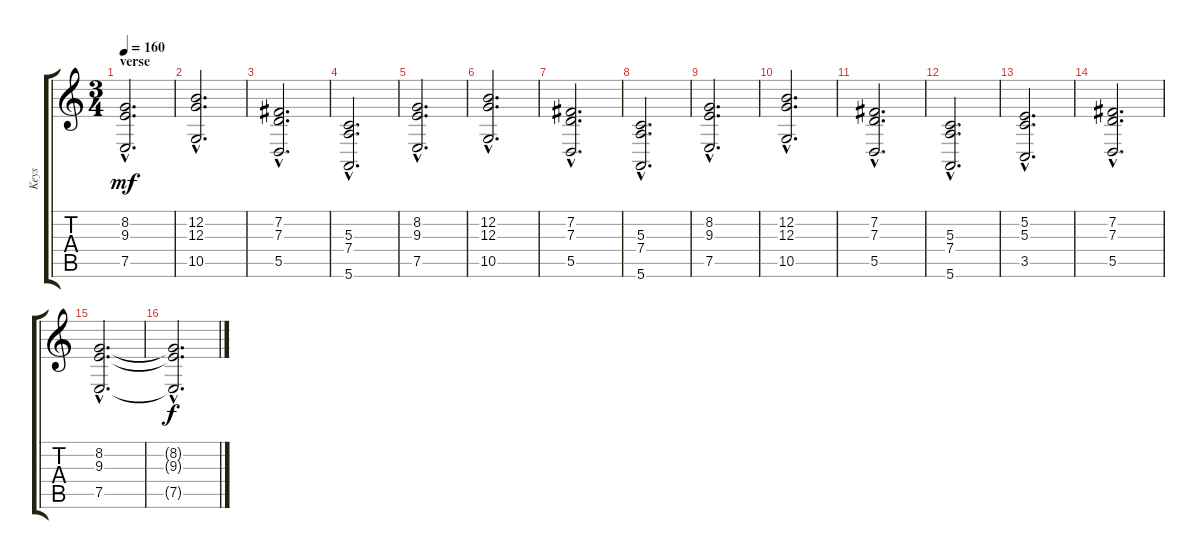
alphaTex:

\track ("Keys" "Keys") {instrument stringensemble1}
\staff {score tabs}
\tuning (E4 B3 G3 D3 A2 E2) {hide}
\ts (3 4)
\section ("" "verse")
\tempo 160
\clef g2
\ks c
(8.2{hac} 9.3{hac} 7.5{hac}).2{d dy mf} |
(12.2{hac} 12.3{hac} 10.5{hac}).2{d} |
(7.2{hac} 7.3{hac} 5.5{hac}).2{d} |
(5.3{hac} 7.4{hac} 5.6{hac}).2{d} |
(8.2{hac} 9.3{hac} 7.5{hac}).2{d} |
(12.2{hac} 12.3{hac} 10.5{hac}).2{d} |
(7.2{hac} 7.3{hac} 5.5{hac}).2{d} |
(5.3{hac} 7.4{hac} 5.6{hac}).2{d} |
(8.2{hac} 9.3{hac} 7.5{hac}).2{d} |
(12.2{hac} 12.3{hac} 10.5{hac}).2{d} |
(7.2{hac} 7.3{hac} 5.5{hac}).2{d} |
(5.3{hac} 7.4{hac} 5.6{hac}).2{d} |
(5.2{hac} 5.3{hac} 3.5{hac}).2{d} |
(7.2{hac} 7.3{hac} 5.5{hac}).2{d} |
(8.2{hac} 9.3{hac} 7.5{hac}).2{d} |
(8.2{hac t} 9.3{hac t} 7.5{hac t}).2{d dy f}
